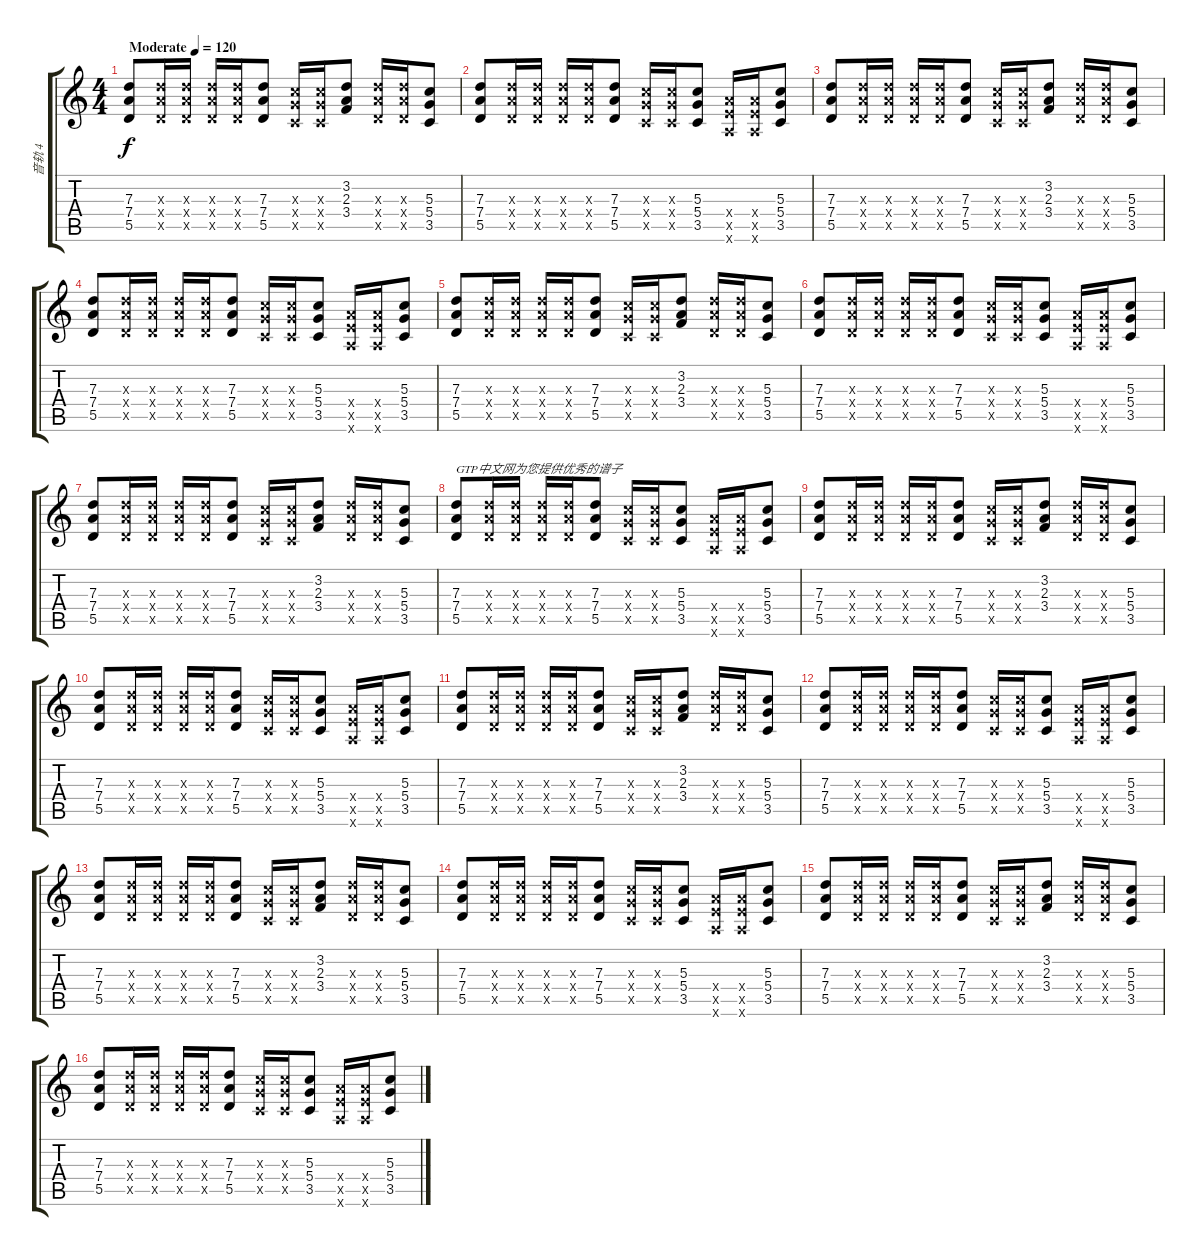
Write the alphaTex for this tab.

\track ("音轨 4" "音轨 4") {instrument overdrivenguitar}
\staff {score tabs}
\tuning (E4 B3 G3 D3 A2 E2) {hide}
\ts (4 4)
\tempo (120 "Moderate")
\clef g2
\ks c
(7.3 7.4 5.5).8{dy f instrument overdrivenguitar} (7.3{x} 7.4{x} 5.5{x}).16 (7.3{x} 7.4{x} 5.5{x}).16 (7.3{x} 7.4{x} 5.5{x}).16 (7.3{x} 7.4{x} 5.5{x}).16 (7.3 7.4 5.5).8 (5.3{x} 5.4{x} 3.5{x}).16 (5.3{x} 5.4{x} 3.5{x}).16 (3.2 2.3 3.4).8 (7.3{x} 7.4{x} 5.5{x}).16 (7.3{x} 7.4{x} 5.5{x}).16 (5.3 5.4 3.5).8 |
(7.3 7.4 5.5).8 (7.3{x} 7.4{x} 5.5{x}).16 (7.3{x} 7.4{x} 5.5{x}).16 (7.3{x} 7.4{x} 5.5{x}).16 (7.3{x} 7.4{x} 5.5{x}).16 (7.3 7.4 5.5).8 (5.3{x} 5.4{x} 3.5{x}).16 (5.3{x} 5.4{x} 3.5{x}).16 (5.3 5.4 3.5).8 (7.4{x} 7.5{x} 5.6{x}).16 (7.4{x} 7.5{x} 5.6{x}).16 (5.3 5.4 3.5).8 |
(7.3 7.4 5.5).8 (7.3{x} 7.4{x} 5.5{x}).16 (7.3{x} 7.4{x} 5.5{x}).16 (7.3{x} 7.4{x} 5.5{x}).16 (7.3{x} 7.4{x} 5.5{x}).16 (7.3 7.4 5.5).8 (5.3{x} 5.4{x} 3.5{x}).16 (5.3{x} 5.4{x} 3.5{x}).16 (3.2 2.3 3.4).8 (7.3{x} 7.4{x} 5.5{x}).16 (7.3{x} 7.4{x} 5.5{x}).16 (5.3 5.4 3.5).8 |
(7.3 7.4 5.5).8 (7.3{x} 7.4{x} 5.5{x}).16 (7.3{x} 7.4{x} 5.5{x}).16 (7.3{x} 7.4{x} 5.5{x}).16 (7.3{x} 7.4{x} 5.5{x}).16 (7.3 7.4 5.5).8 (5.3{x} 5.4{x} 3.5{x}).16 (5.3{x} 5.4{x} 3.5{x}).16 (5.3 5.4 3.5).8 (7.4{x} 7.5{x} 5.6{x}).16 (7.4{x} 7.5{x} 5.6{x}).16 (5.3 5.4 3.5).8 |
(7.3 7.4 5.5).8 (7.3{x} 7.4{x} 5.5{x}).16 (7.3{x} 7.4{x} 5.5{x}).16 (7.3{x} 7.4{x} 5.5{x}).16 (7.3{x} 7.4{x} 5.5{x}).16 (7.3 7.4 5.5).8 (5.3{x} 5.4{x} 3.5{x}).16 (5.3{x} 5.4{x} 3.5{x}).16 (3.2 2.3 3.4).8 (7.3{x} 7.4{x} 5.5{x}).16 (7.3{x} 7.4{x} 5.5{x}).16 (5.3 5.4 3.5).8 |
(7.3 7.4 5.5).8 (7.3{x} 7.4{x} 5.5{x}).16 (7.3{x} 7.4{x} 5.5{x}).16 (7.3{x} 7.4{x} 5.5{x}).16 (7.3{x} 7.4{x} 5.5{x}).16 (7.3 7.4 5.5).8 (5.3{x} 5.4{x} 3.5{x}).16 (5.3{x} 5.4{x} 3.5{x}).16 (5.3 5.4 3.5).8 (7.4{x} 7.5{x} 5.6{x}).16 (7.4{x} 7.5{x} 5.6{x}).16 (5.3 5.4 3.5).8 |
(7.3 7.4 5.5).8 (7.3{x} 7.4{x} 5.5{x}).16 (7.3{x} 7.4{x} 5.5{x}).16 (7.3{x} 7.4{x} 5.5{x}).16 (7.3{x} 7.4{x} 5.5{x}).16 (7.3 7.4 5.5).8 (5.3{x} 5.4{x} 3.5{x}).16 (5.3{x} 5.4{x} 3.5{x}).16 (3.2 2.3 3.4).8 (7.3{x} 7.4{x} 5.5{x}).16 (7.3{x} 7.4{x} 5.5{x}).16 (5.3 5.4 3.5).8 |
(7.3 7.4 5.5).8{txt "GTP中文网为您提供优秀的谱子"} (7.3{x} 7.4{x} 5.5{x}).16 (7.3{x} 7.4{x} 5.5{x}).16 (7.3{x} 7.4{x} 5.5{x}).16 (7.3{x} 7.4{x} 5.5{x}).16 (7.3 7.4 5.5).8 (5.3{x} 5.4{x} 3.5{x}).16 (5.3{x} 5.4{x} 3.5{x}).16 (5.3 5.4 3.5).8 (7.4{x} 7.5{x} 5.6{x}).16 (7.4{x} 7.5{x} 5.6{x}).16 (5.3 5.4 3.5).8 |
(7.3 7.4 5.5).8 (7.3{x} 7.4{x} 5.5{x}).16 (7.3{x} 7.4{x} 5.5{x}).16 (7.3{x} 7.4{x} 5.5{x}).16 (7.3{x} 7.4{x} 5.5{x}).16 (7.3 7.4 5.5).8 (5.3{x} 5.4{x} 3.5{x}).16 (5.3{x} 5.4{x} 3.5{x}).16 (3.2 2.3 3.4).8 (7.3{x} 7.4{x} 5.5{x}).16 (7.3{x} 7.4{x} 5.5{x}).16 (5.3 5.4 3.5).8 |
(7.3 7.4 5.5).8 (7.3{x} 7.4{x} 5.5{x}).16 (7.3{x} 7.4{x} 5.5{x}).16 (7.3{x} 7.4{x} 5.5{x}).16 (7.3{x} 7.4{x} 5.5{x}).16 (7.3 7.4 5.5).8 (5.3{x} 5.4{x} 3.5{x}).16 (5.3{x} 5.4{x} 3.5{x}).16 (5.3 5.4 3.5).8 (7.4{x} 7.5{x} 5.6{x}).16 (7.4{x} 7.5{x} 5.6{x}).16 (5.3 5.4 3.5).8 |
(7.3 7.4 5.5).8 (7.3{x} 7.4{x} 5.5{x}).16 (7.3{x} 7.4{x} 5.5{x}).16 (7.3{x} 7.4{x} 5.5{x}).16 (7.3{x} 7.4{x} 5.5{x}).16 (7.3 7.4 5.5).8 (5.3{x} 5.4{x} 3.5{x}).16 (5.3{x} 5.4{x} 3.5{x}).16 (3.2 2.3 3.4).8 (7.3{x} 7.4{x} 5.5{x}).16 (7.3{x} 7.4{x} 5.5{x}).16 (5.3 5.4 3.5).8 |
(7.3 7.4 5.5).8 (7.3{x} 7.4{x} 5.5{x}).16 (7.3{x} 7.4{x} 5.5{x}).16 (7.3{x} 7.4{x} 5.5{x}).16 (7.3{x} 7.4{x} 5.5{x}).16 (7.3 7.4 5.5).8 (5.3{x} 5.4{x} 3.5{x}).16 (5.3{x} 5.4{x} 3.5{x}).16 (5.3 5.4 3.5).8 (7.4{x} 7.5{x} 5.6{x}).16 (7.4{x} 7.5{x} 5.6{x}).16 (5.3 5.4 3.5).8 |
(7.3 7.4 5.5).8 (7.3{x} 7.4{x} 5.5{x}).16 (7.3{x} 7.4{x} 5.5{x}).16 (7.3{x} 7.4{x} 5.5{x}).16 (7.3{x} 7.4{x} 5.5{x}).16 (7.3 7.4 5.5).8 (5.3{x} 5.4{x} 3.5{x}).16 (5.3{x} 5.4{x} 3.5{x}).16 (3.2 2.3 3.4).8 (7.3{x} 7.4{x} 5.5{x}).16 (7.3{x} 7.4{x} 5.5{x}).16 (5.3 5.4 3.5).8 |
(7.3 7.4 5.5).8 (7.3{x} 7.4{x} 5.5{x}).16 (7.3{x} 7.4{x} 5.5{x}).16 (7.3{x} 7.4{x} 5.5{x}).16 (7.3{x} 7.4{x} 5.5{x}).16 (7.3 7.4 5.5).8 (5.3{x} 5.4{x} 3.5{x}).16 (5.3{x} 5.4{x} 3.5{x}).16 (5.3 5.4 3.5).8 (7.4{x} 7.5{x} 5.6{x}).16 (7.4{x} 7.5{x} 5.6{x}).16 (5.3 5.4 3.5).8 |
(7.3 7.4 5.5).8 (7.3{x} 7.4{x} 5.5{x}).16 (7.3{x} 7.4{x} 5.5{x}).16 (7.3{x} 7.4{x} 5.5{x}).16 (7.3{x} 7.4{x} 5.5{x}).16 (7.3 7.4 5.5).8 (5.3{x} 5.4{x} 3.5{x}).16 (5.3{x} 5.4{x} 3.5{x}).16 (3.2 2.3 3.4).8 (7.3{x} 7.4{x} 5.5{x}).16 (7.3{x} 7.4{x} 5.5{x}).16 (5.3 5.4 3.5).8 |
(7.3 7.4 5.5).8 (7.3{x} 7.4{x} 5.5{x}).16 (7.3{x} 7.4{x} 5.5{x}).16 (7.3{x} 7.4{x} 5.5{x}).16 (7.3{x} 7.4{x} 5.5{x}).16 (7.3 7.4 5.5).8 (5.3{x} 5.4{x} 3.5{x}).16 (5.3{x} 5.4{x} 3.5{x}).16 (5.3 5.4 3.5).8 (7.4{x} 7.5{x} 5.6{x}).16 (7.4{x} 7.5{x} 5.6{x}).16 (5.3 5.4 3.5).8
